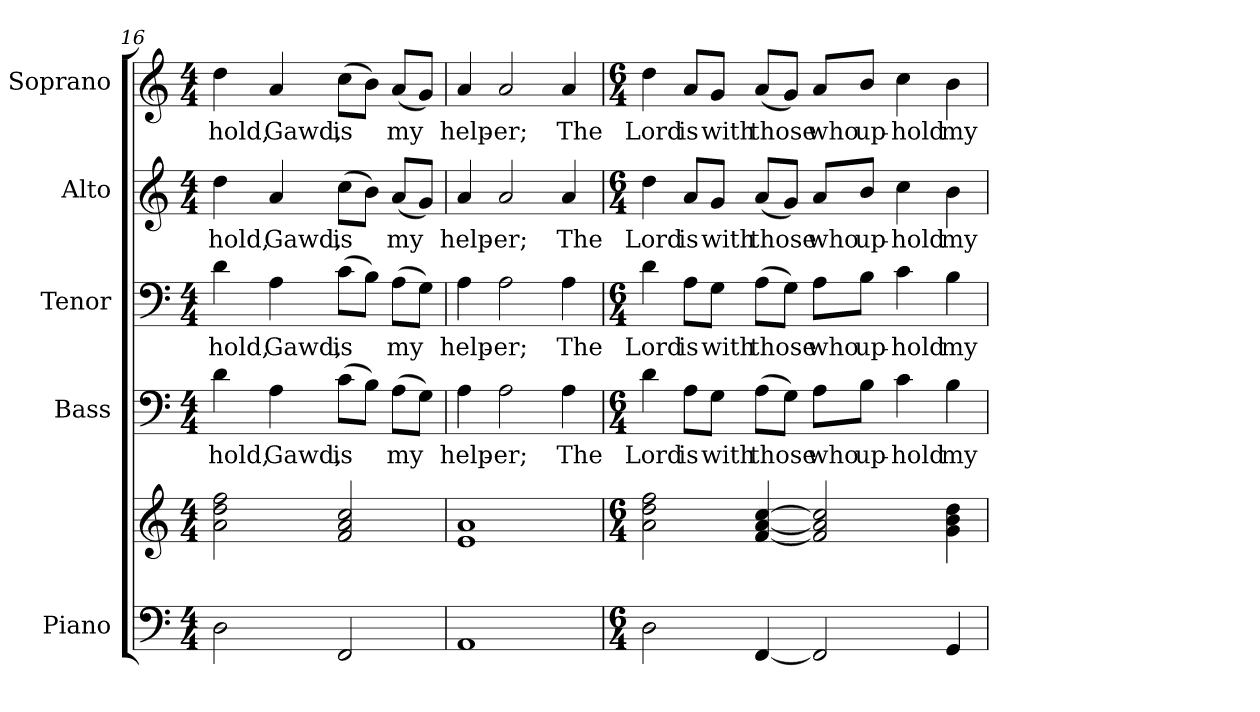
**kern	**kern	**kern	**text	**kern	**text	**kern	**text	**kern	**text
*part5	*part5	*part4	*part4	*part3	*part3	*part2	*part2	*part1	*part1
*staff6	*staff5	*staff4	*staff4	*staff3	*staff3	*staff2	*staff2	*staff1	*staff1
*I"Piano	*	*I"Bass	*	*I"Tenor	*	*I"Alto	*	*I"Soprano	*
*I'Pno.	*	*I'B.	*	*I'T.	*	*I'A.	*	*I'S.	*
!!LO:PB:g=z
*clefF4	*clefG2	*clefF4	*	*clefF4	*	*clefG2	*	*clefG2	*
*k[]	*k[]	*k[]	*	*k[]	*	*k[]	*	*k[]	*
*C:	*C:	*C:	*	*C:	*	*C:	*	*C:	*
*M4/4	*M4/4	*M4/4	*	*M4/4	*	*M4/4	*	*M4/4	*
=16	=16	=16	=16	=16	=16	=16	=16	=16	=16
!	!	!	!LO:LY:b:color=#000000	!	!	!	!	!	!
!	!	!	!	!	!LO:LY:b:color=#000000	!	!	!	!
!	!	!	!	!	!	!	!LO:LY:b:color=#000000	!	!
!	!	!	!	!	!	!	!	!	!LO:LY:b:color=#000000
2Di\	2ai\ 2ddi 2ffi	4di\	hold,	4di\	hold,	4ddi\	hold,	4ddi\	hold,
!	!	!	!LO:LY:b:color=#000000	!	!	!	!	!	!
!	!	!	!	!	!LO:LY:b:color=#000000	!	!	!	!
!	!	!	!	!	!	!	!LO:LY:b:color=#000000	!	!
!	!	!	!	!	!	!	!	!	!LO:LY:b:color=#000000
.	.	4Ai\	Gawd,	4Ai\	Gawd,	4ai/	Gawd,	4ai/	Gawd,
!	!	!	!LO:LY:b:color=#000000	!	!	!	!	!	!
!	!	!	!	!	!LO:LY:b:color=#000000	!	!	!	!
!	!	!	!	!	!	!	!LO:LY:b:color=#000000	!	!
!	!	!	!	!	!	!	!	!	!LO:LY:b:color=#000000
2FFi/	2fi/ 2ai 2cci	(8ci\L	is	(8ci\L	is	(8cci\L	is	(8cci\L	is
.	.	8Bi\J)	.	8Bi\J)	.	8bi\J)	.	8bi\J)	.
!	!	!	!LO:LY:b:color=#000000	!	!	!	!	!	!
!	!	!	!	!	!LO:LY:b:color=#000000	!	!	!	!
!	!	!	!	!	!	!	!LO:LY:b:color=#000000	!	!
!	!	!	!	!	!	!	!	!	!LO:LY:b:color=#000000
.	.	(8Ai\L	my	(8Ai\L	my	(8ai/L	my	(8ai/L	my
.	.	8Gi\J)	.	8Gi\J)	.	8gi/J)	.	8gi/J)	.
=17	=17	=17	=17	=17	=17	=17	=17	=17	=17
!	!	!	!LO:LY:b:color=#000000	!	!	!	!	!	!
!	!	!	!	!	!LO:LY:b:color=#000000	!	!	!	!
!	!	!	!	!	!	!	!LO:LY:b:color=#000000	!	!
!	!	!	!	!	!	!	!	!	!LO:LY:b:color=#000000
1AAi	1ei 1ai	4Ai\	help-	4Ai\	help-	4ai/	help-	4ai/	help-
!	!	!	!LO:LY:b:color=#000000	!	!	!	!	!	!
!	!	!	!	!	!LO:LY:b:color=#000000	!	!	!	!
!	!	!	!	!	!	!	!LO:LY:b:color=#000000	!	!
!	!	!	!	!	!	!	!	!	!LO:LY:b:color=#000000
.	.	2Ai\	-er;	2Ai\	-er;	2ai/	-er;	2ai/	-er;
!	!	!	!LO:LY:b:color=#000000	!	!	!	!	!	!
!	!	!	!	!	!LO:LY:b:color=#000000	!	!	!	!
!	!	!	!	!	!	!	!LO:LY:b:color=#000000	!	!
!	!	!	!	!	!	!	!	!	!LO:LY:b:color=#000000
.	.	4Ai\	The	4Ai\	The	4ai/	The	4ai/	The
=18	=18	=18	=18	=18	=18	=18	=18	=18	=18
*M6/4	*M6/4	*M6/4	*	*M6/4	*	*M6/4	*	*M6/4	*
!	!	!	!LO:LY:b:color=#000000	!	!	!	!	!	!
!	!	!	!	!	!LO:LY:b:color=#000000	!	!	!	!
!	!	!	!	!	!	!	!LO:LY:b:color=#000000	!	!
!	!	!	!	!	!	!	!	!	!LO:LY:b:color=#000000
2Di\	2ai\ 2ddi 2ffi	4di\	Lord	4di\	Lord	4ddi\	Lord	4ddi\	Lord
!	!	!	!LO:LY:b:color=#000000	!	!	!	!	!	!
!	!	!	!	!	!LO:LY:b:color=#000000	!	!	!	!
!	!	!	!	!	!	!	!LO:LY:b:color=#000000	!	!
!	!	!	!	!	!	!	!	!	!LO:LY:b:color=#000000
.	.	8Ai\L	is	8Ai\L	is	8ai/L	is	8ai/L	is
!	!	!	!LO:LY:b:color=#000000	!	!	!	!	!	!
!	!	!	!	!	!LO:LY:b:color=#000000	!	!	!	!
!	!	!	!	!	!	!	!LO:LY:b:color=#000000	!	!
!	!	!	!	!	!	!	!	!	!LO:LY:b:color=#000000
.	.	8Gi\J	with	8Gi\J	with	8gi/J	with	8gi/J	with
!	!	!	!LO:LY:b:color=#000000	!	!	!	!	!	!
!	!	!	!	!	!LO:LY:b:color=#000000	!	!	!	!
!	!	!	!	!	!	!	!LO:LY:b:color=#000000	!	!
!	!	!	!	!	!	!	!	!	!LO:LY:b:color=#000000
[<4FFi/	[<4fi/ [<4ai [>4cci	(8Ai\L	those	(8Ai\L	those	(8ai/L	those	(8ai/L	those
.	.	8Gi\J)	.	8Gi\J)	.	8gi/J)	.	8gi/J)	.
!	!	!	!LO:LY:b:color=#000000	!	!	!	!	!	!
!	!	!	!	!	!LO:LY:b:color=#000000	!	!	!	!
!	!	!	!	!	!	!	!LO:LY:b:color=#000000	!	!
!	!	!	!	!	!	!	!	!	!LO:LY:b:color=#000000
2FFi/]	2fi/] 2ai] 2cci]	8Ai\L	who	8Ai\L	who	8ai/L	who	8ai/L	who
!	!	!	!LO:LY:b:color=#000000	!	!	!	!	!	!
!	!	!	!	!	!LO:LY:b:color=#000000	!	!	!	!
!	!	!	!	!	!	!	!LO:LY:b:color=#000000	!	!
!	!	!	!	!	!	!	!	!	!LO:LY:b:color=#000000
.	.	8Bi\J	up-	8Bi\J	up-	8bi/J	up-	8bi/J	up-
!	!	!	!LO:LY:b:color=#000000	!	!	!	!	!	!
!	!	!	!	!	!LO:LY:b:color=#000000	!	!	!	!
!	!	!	!	!	!	!	!LO:LY:b:color=#000000	!	!
!	!	!	!	!	!	!	!	!	!LO:LY:b:color=#000000
.	.	4ci\	-hold	4ci\	-hold	4cci\	-hold	4cci\	-hold
!	!	!	!LO:LY:b:color=#000000	!	!	!	!	!	!
!	!	!	!	!	!LO:LY:b:color=#000000	!	!	!	!
!	!	!	!	!	!	!	!LO:LY:b:color=#000000	!	!
!	!	!	!	!	!	!	!	!	!LO:LY:b:color=#000000
4GGi/	4gi\ 4bi 4ddi	4Bi\	my	4Bi\	my	4bi\	my	4bi\	my
=	=	=	=	=	=	=	=	=	=
*-	*-	*-	*-	*-	*-	*-	*-	*-	*-
